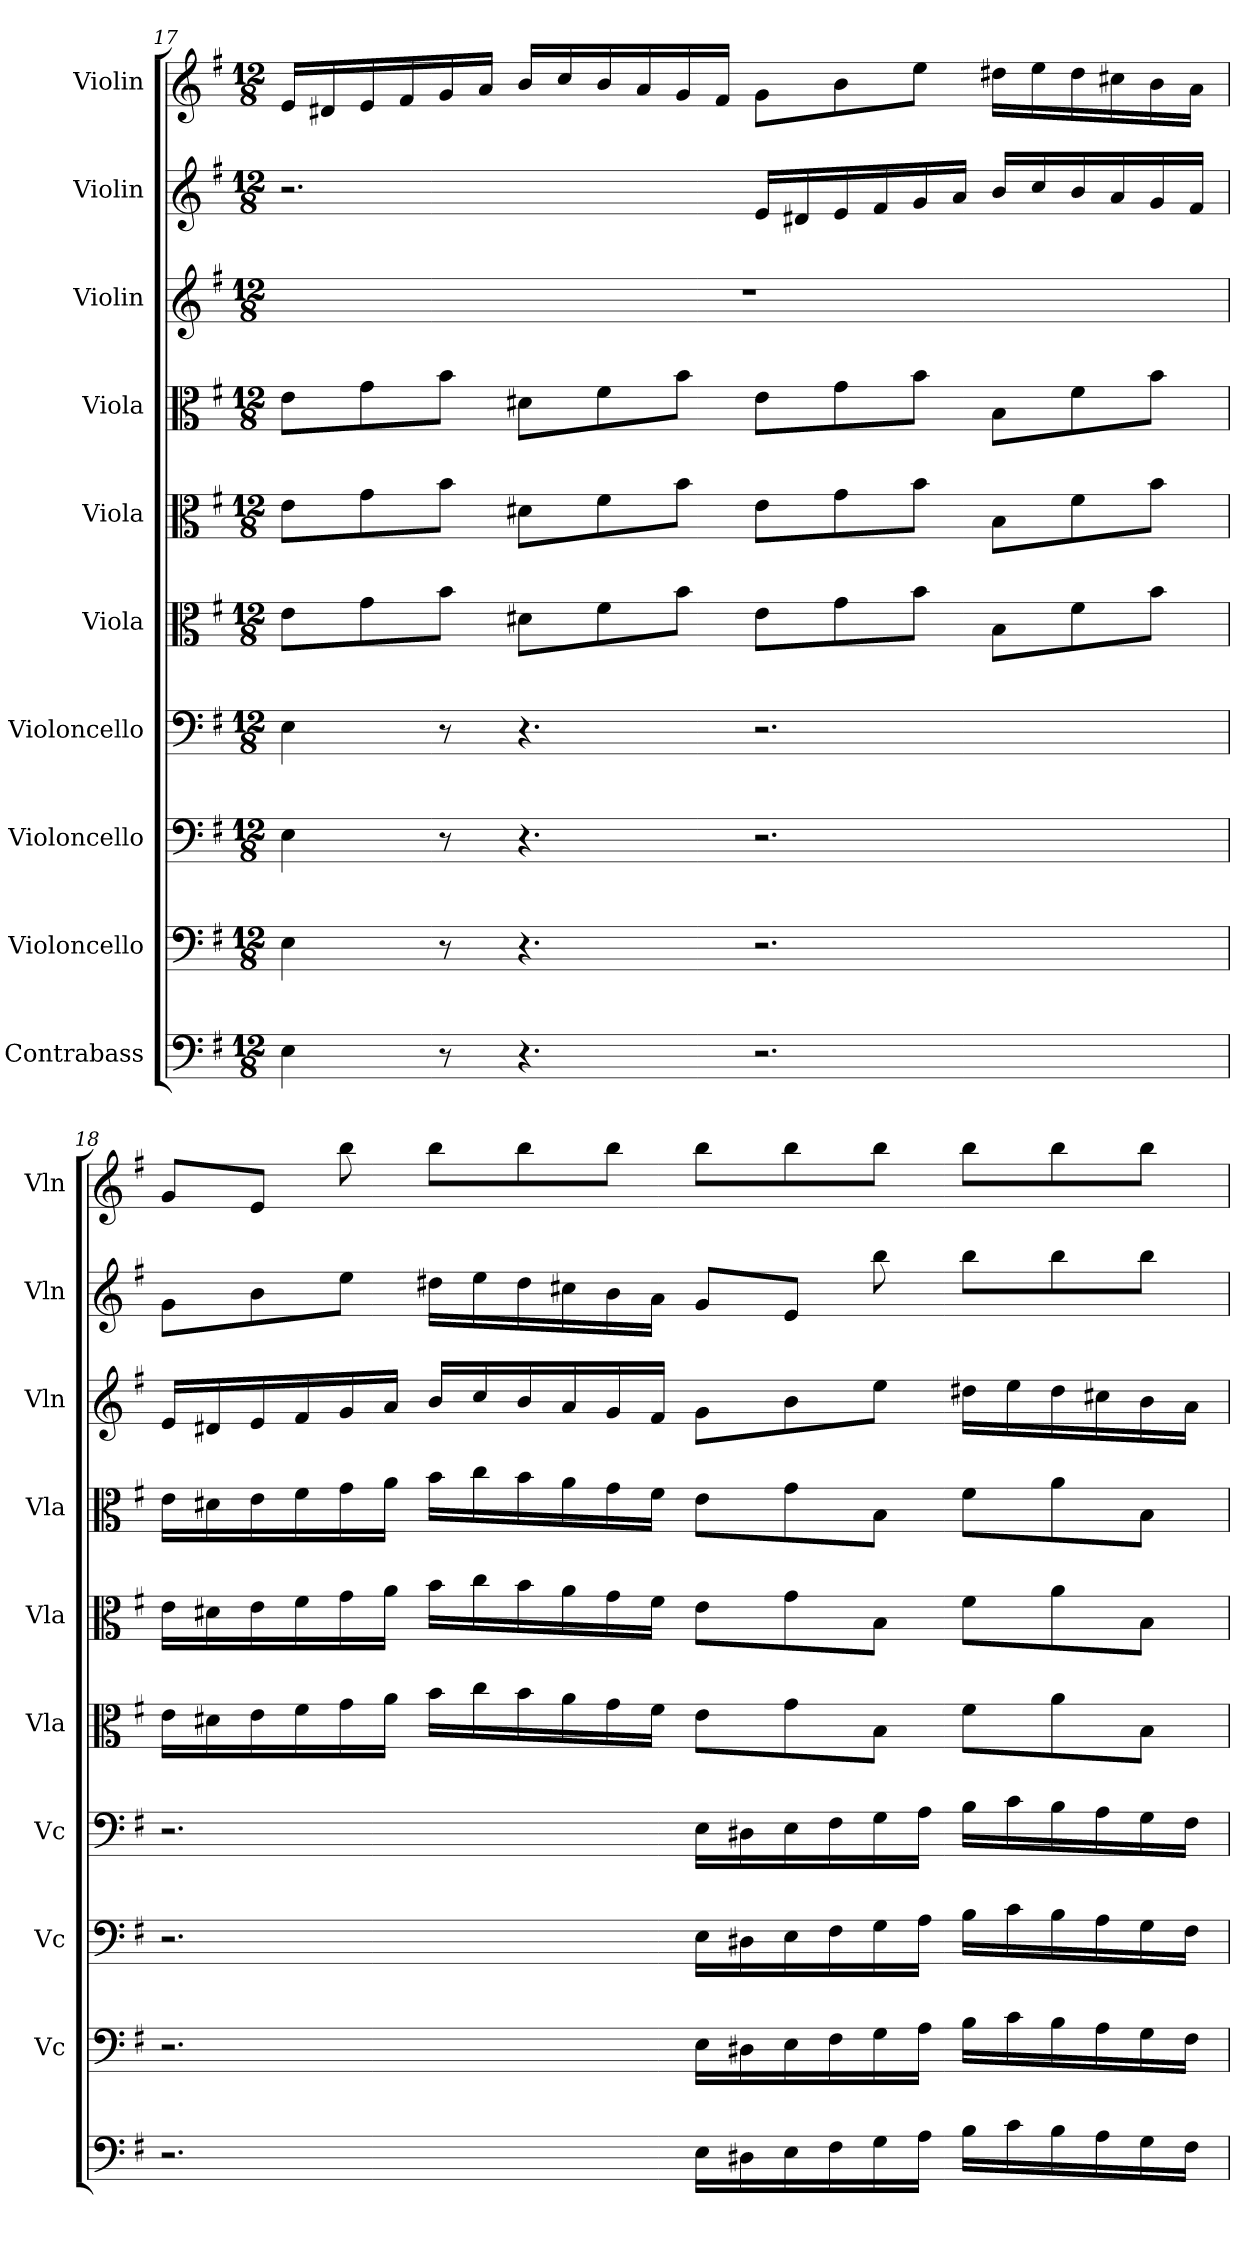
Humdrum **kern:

**kern	**kern	**kern	**kern	**kern	**kern	**kern	**kern	**kern	**kern
*part10	*part9	*part8	*part7	*part6	*part5	*part4	*part3	*part2	*part1
*staff10	*staff9	*staff8	*staff7	*staff6	*staff5	*staff4	*staff3	*staff2	*staff1
*I"Contrabass	*I"Violoncello	*I"Violoncello	*I"Violoncello	*I"Viola	*I"Viola	*I"Viola	*I"Violin	*I"Violin	*I"Violin
*	*I'Vc	*I'Vc	*I'Vc	*I'Vla	*I'Vla	*I'Vla	*I'Vln	*I'Vln	*I'Vln
*clefF4	*clefF4	*clefF4	*clefF4	*clefC3	*clefC3	*clefC3	*clefG2	*clefG2	*clefG2
*k[f#]	*k[f#]	*k[f#]	*k[f#]	*k[f#]	*k[f#]	*k[f#]	*k[f#]	*k[f#]	*k[f#]
*G:	*G:	*G:	*G:	*G:	*G:	*G:	*G:	*G:	*G:
*M12/8	*M12/8	*M12/8	*M12/8	*M12/8	*M12/8	*M12/8	*M12/8	*M12/8	*M12/8
=17	=17	=17	=17	=17	=17	=17	=17	=17	=17
4E\	4E\	4E\	4E\	8e\L	8e\L	8e\L	1.r	2.r	16e/LL
.	.	.	.	.	.	.	.	.	16d#X/
.	.	.	.	8g\	8g\	8g\	.	.	16e/
.	.	.	.	.	.	.	.	.	16f#/
8r	8r	8r	8r	8b\J	8b\J	8b\J	.	.	16g/
.	.	.	.	.	.	.	.	.	16a/JJ
4.r	4.r	4.r	4.r	8d#X\L	8d#X\L	8d#X\L	.	.	16b/LL
.	.	.	.	.	.	.	.	.	16cc/
.	.	.	.	8f#\	8f#\	8f#\	.	.	16b/
.	.	.	.	.	.	.	.	.	16a/
.	.	.	.	8b\J	8b\J	8b\J	.	.	16g/
.	.	.	.	.	.	.	.	.	16f#/JJ
2.r	2.r	2.r	2.r	8e\L	8e\L	8e\L	.	16e/LL	8g\L
.	.	.	.	.	.	.	.	16d#X/	.
.	.	.	.	8g\	8g\	8g\	.	16e/	8b\
.	.	.	.	.	.	.	.	16f#/	.
.	.	.	.	8b\J	8b\J	8b\J	.	16g/	8ee\J
.	.	.	.	.	.	.	.	16a/JJ	.
.	.	.	.	8B\L	8B\L	8B\L	.	16b/LL	16dd#X\LL
.	.	.	.	.	.	.	.	16cc/	16ee\
.	.	.	.	8f#\	8f#\	8f#\	.	16b/	16dd#\
.	.	.	.	.	.	.	.	16a/	16cc#X\
.	.	.	.	8b\J	8b\J	8b\J	.	16g/	16b\
.	.	.	.	.	.	.	.	16f#/JJ	16a\JJ
=18	=18	=18	=18	=18	=18	=18	=18	=18	=18
2.r	2.r	2.r	2.r	16e\LL	16e\LL	16e\LL	16e/LL	8g\L	8g/L
.	.	.	.	16d#X\	16d#X\	16d#X\	16d#X/	.	.
.	.	.	.	16e\	16e\	16e\	16e/	8b\	8e/J
.	.	.	.	16f#\	16f#\	16f#\	16f#/	.	.
.	.	.	.	16g\	16g\	16g\	16g/	8ee\J	8bb\
.	.	.	.	16a\JJ	16a\JJ	16a\JJ	16a/JJ	.	.
.	.	.	.	16b\LL	16b\LL	16b\LL	16b/LL	16dd#X\LL	8bb\L
.	.	.	.	16cc\	16cc\	16cc\	16cc/	16ee\	.
.	.	.	.	16b\	16b\	16b\	16b/	16dd#\	8bb\
.	.	.	.	16a\	16a\	16a\	16a/	16cc#X\	.
.	.	.	.	16g\	16g\	16g\	16g/	16b\	8bb\J
.	.	.	.	16f#\JJ	16f#\JJ	16f#\JJ	16f#/JJ	16a\JJ	.
16E\LL	16E\LL	16E\LL	16E\LL	8e\L	8e\L	8e\L	8g\L	8g/L	8bb\L
16D#X\	16D#X\	16D#X\	16D#X\	.	.	.	.	.	.
16E\	16E\	16E\	16E\	8g\	8g\	8g\	8b\	8e/J	8bb\
16F#\	16F#\	16F#\	16F#\	.	.	.	.	.	.
16G\	16G\	16G\	16G\	8B\J	8B\J	8B\J	8ee\J	8bb\	8bb\J
16A\JJ	16A\JJ	16A\JJ	16A\JJ	.	.	.	.	.	.
16B\LL	16B\LL	16B\LL	16B\LL	8f#\L	8f#\L	8f#\L	16dd#X\LL	8bb\L	8bb\L
16c\	16c\	16c\	16c\	.	.	.	16ee\	.	.
16B\	16B\	16B\	16B\	8a\	8a\	8a\	16dd#\	8bb\	8bb\
16A\	16A\	16A\	16A\	.	.	.	16cc#X\	.	.
16G\	16G\	16G\	16G\	8B\J	8B\J	8B\J	16b\	8bb\J	8bb\J
16F#\JJ	16F#\JJ	16F#\JJ	16F#\JJ	.	.	.	16a\JJ	.	.
=	=	=	=	=	=	=	=	=	=
*-	*-	*-	*-	*-	*-	*-	*-	*-	*-
